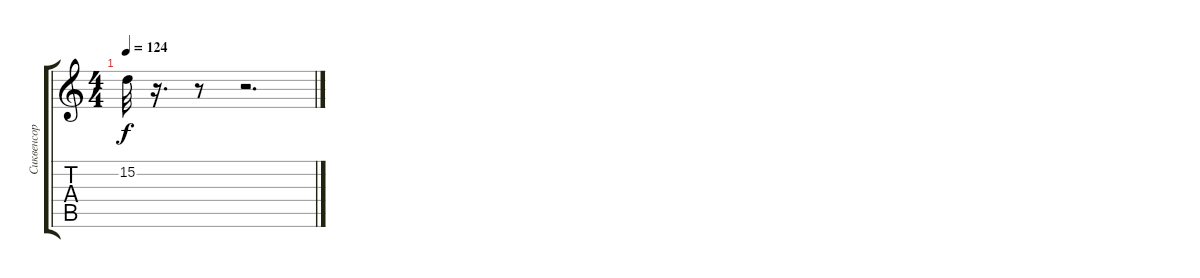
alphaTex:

\track ("Сиквенсор" "Сиквенсор") {instrument lead1square}
\staff {score tabs}
\tuning (E4 B3 G3 D3 A2 E2) {hide}
\ts (4 4)
\tempo 124
\clef g2
\ks c
15.2.32{dy f} r.16{d} r.8 r.2{d}
